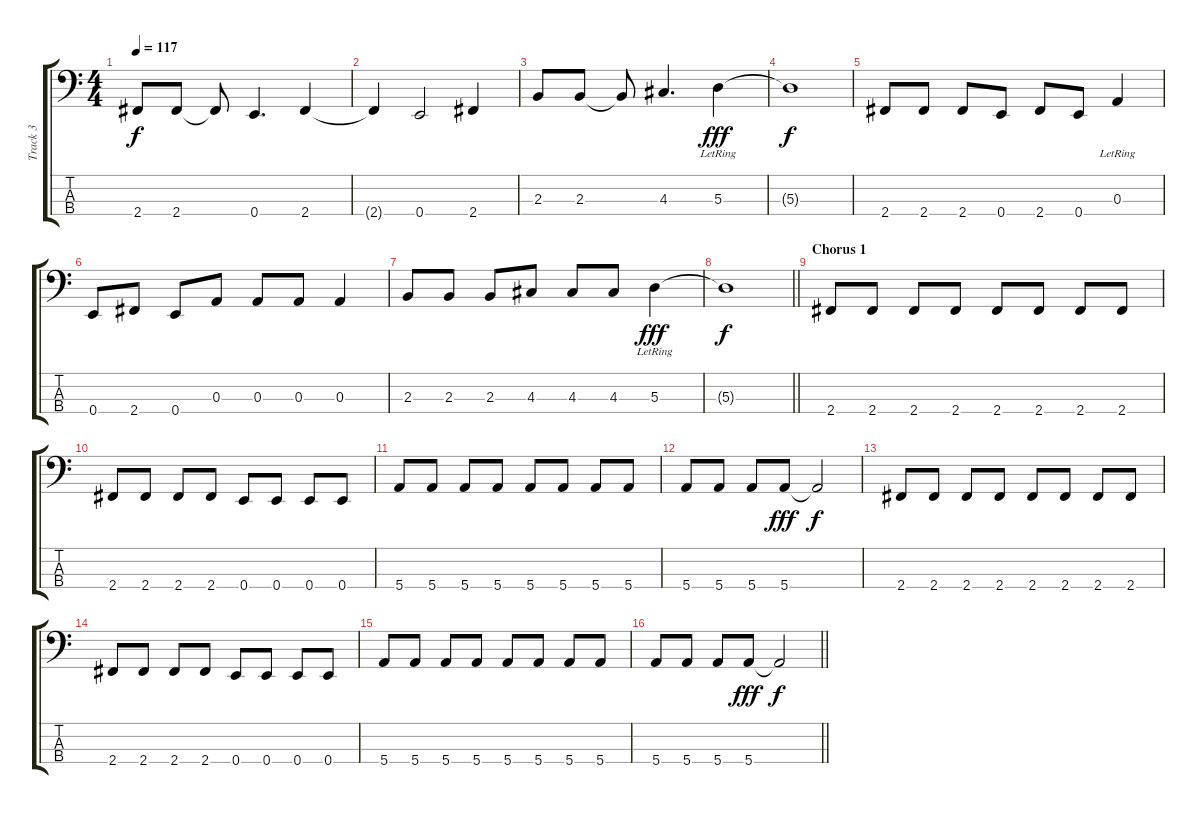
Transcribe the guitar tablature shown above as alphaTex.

\track ("Track 3" "Track 3") {instrument electricbassfinger}
\staff {score tabs}
\tuning (G2 D2 A1 E1) {hide}
\ts (4 4)
\tempo 117
\clef f4
\ks c
2.4.8{dy f volume 12} 2.4.8 2.4{t}.8 0.4.4{d} 2.4.4 |
2.4{t}.4 0.4.2 2.4.4 |
2.3.8 2.3.8 2.3{t}.8 4.3.4{d} 5.3{lr}.4{dy fff volume 16} |
5.3{t}.1{dy f} |
2.4.8{volume 12} 2.4.8 2.4.8 0.4.8 2.4.8 0.4.8 0.3{lr}.4 |
0.4.8 2.4.8 0.4.8 0.3.8 0.3.8 0.3.8 0.3.4 |
2.3.8 2.3.8 2.3.8 4.3.8 4.3.8 4.3.8 5.3{lr}.4{dy fff volume 16} |
\barLineRight lightlight
5.3{t}.1{dy f} |
\section ("" "Chorus 1")
2.4.8{volume 12} 2.4.8 2.4.8 2.4.8 2.4.8 2.4.8 2.4.8 2.4.8 |
2.4.8 2.4.8 2.4.8 2.4.8 0.4.8 0.4.8 0.4.8 0.4.8 |
5.4.8 5.4.8 5.4.8 5.4.8 5.4.8 5.4.8 5.4.8 5.4.8 |
5.4.8 5.4.8 5.4.8 5.4.8{dy fff} 5.4{t}.2{dy f} |
2.4.8 2.4.8 2.4.8 2.4.8 2.4.8 2.4.8 2.4.8 2.4.8 |
2.4.8 2.4.8 2.4.8 2.4.8 0.4.8 0.4.8 0.4.8 0.4.8 |
5.4.8 5.4.8 5.4.8 5.4.8 5.4.8 5.4.8 5.4.8 5.4.8 |
\barLineRight lightlight
5.4.8 5.4.8 5.4.8 5.4.8{dy fff} 5.4{t}.2{dy f}
